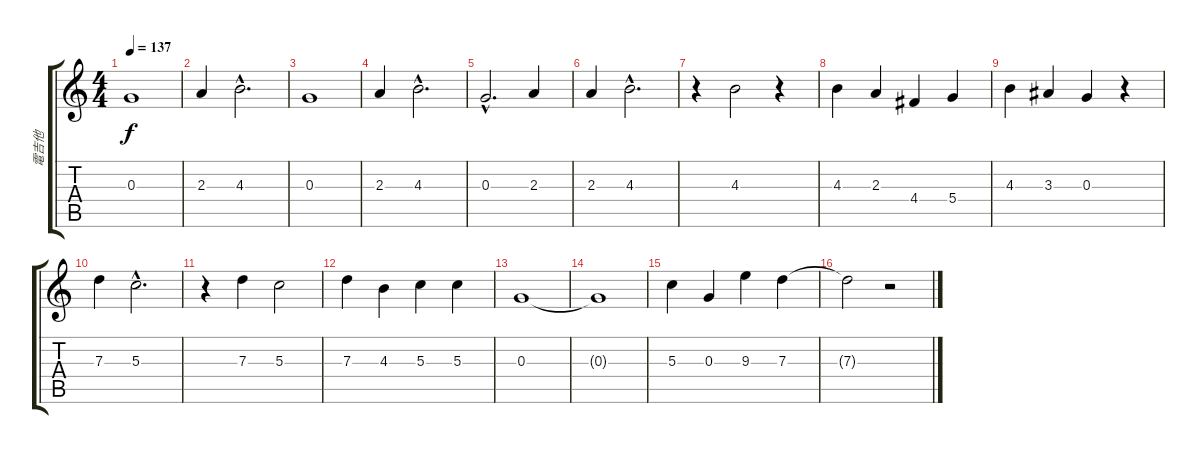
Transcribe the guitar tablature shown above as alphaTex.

\track ("電吉他" "電吉他") {instrument overdrivenguitar}
\staff {score tabs}
\tuning (E4 B3 G3 D3 A2 E2) {hide}
\ts (4 4)
\tempo 137
\clef g2
\ks c
0.3.1{dy f} |
2.3.4 4.3{hac}.2{d} |
0.3.1 |
2.3.4 4.3{hac}.2{d} |
0.3{hac}.2{d} 2.3.4 |
2.3.4 4.3{hac}.2{d} |
r.4 4.3.2 r.4 |
4.3.4 2.3.4 4.4.4 5.4.4 |
4.3.4 3.3.4 0.3.4 r.4 |
7.3.4 5.3{hac}.2{d} |
r.4 7.3.4 5.3.2 |
7.3.4 4.3.4 5.3.4 5.3.4 |
0.3.1 |
0.3{t}.1 |
5.3.4 0.3.4 9.3.4 7.3.4 |
7.3{t}.2 r.2
